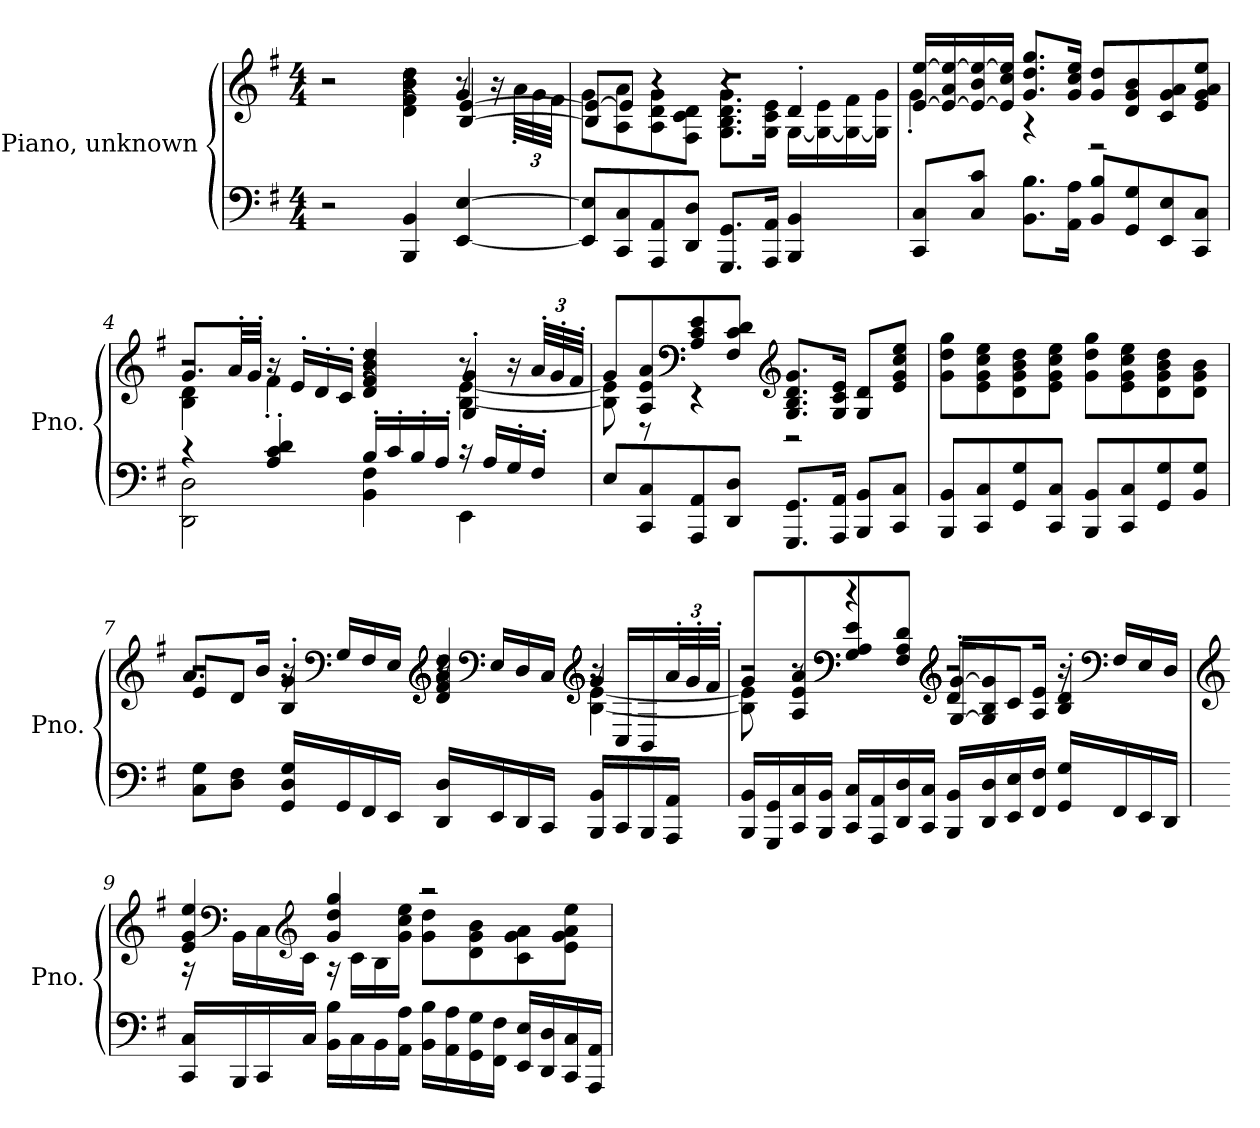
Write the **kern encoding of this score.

**kern	**kern
*part1	*part1
*staff2	*staff1
*I"Piano, unknown	*
*I'Pno.	*
*clefF4	*clefG2
*k[f#]	*k[f#]
*M4/4	*M4/4
*MM120	*MM120
=1	=1
*	*^
*	*	*^
2r	2r	2r	2r
4BBB/ 4BB/	4r	4d\ 4f#\ 4b\ 4dd\	4r
[4EE/ [4E/	4g/	8r	[4B/ [4e/
.	.	16r	.
*	*	*Xbrackettup	*
.	.	48a'\LLL	.
.	.	48g\	.
.	.	48f#\JJJ	.
=2	=2	=2	=2
8EE/] 8E/]L	1r	8g\L	8B/] 8e/_L
8CC/ 8C/	.	8A\ 8a\	8e/J]
8AAA/ 8AA/	.	8A\ 8d\ 8g\	4r
8DD/ 8D/J	.	8F#\ 8c\ 8d\J	.
8.GGG/ 8.GG/L	.	8.G\ 8.B\ 8.d\ 8.g\L	4r
16AAA/ 16AA/Jk	.	16G\ 16c\ 16e\Jk	.
4BBB/ 4BB/	.	[16G\LL	4d'/
.	.	16G\_ 16e\	.
.	.	16G\_ 16f#\	.
.	.	16G\] 16g\JJ	.
*	*	*v	*v
=3	=3	=3
8CC/ 8C/L	[16e/ [16ee/LL	4g'\
.	16e/_ 16a/ 16ee/_	.
8C/ 8c/J	16e/_ 16b/ 16ee/_	.
.	16e/] 16cc/ 16ee/]JJ	.
8.BB\ 8.B\L	8.g/ 8.dd/ 8.gg/L	4r
16AA\ 16A\Jk	16g/ 16cc/ 16ee/Jk	.
8BB/ 8B/L	8g/ 8dd/L	2r
8GG/ 8G/	8d/ 8g/ 8b/	.
8EE/ 8E/	8c/ 8g/ 8a/	.
8CC/ 8C/J	8e/ 8g/ 8a/ 8ee/J	.
!!LO:LB:g=z
=4	=4	=4
*^	*	*^
4r	2DD\ 2D\	8.g/L	4B\ 4d\	2r
.	.	32a'/LL	.	.
.	.	32g'/JJJ	.	.
4A/' 4c/' 4d/'	.	16r	4f#'\	.
.	.	16e'/LL	.	.
.	.	16d'/	.	.
.	.	16c'/JJ	.	.
16B'/LL	4BB\ 4F#\	4d/ 4f#/ 4b/ 4dd/	4r	4r
16c'/	.	.	.	.
16B'/	.	.	.	.
16A'/JJ	.	.	.	.
16r	4EE\	8r	[4B\ [4e\	4G/' 4g/'
16A/LL	.	.	.	.
16G'/	.	16r	.	.
16F#'/JJ	.	48a'/LLL	.	.
.	.	48g'/	.	.
.	.	48f#'/JJJ	.	.
*v	*v	*	*	*
*	*	*v	*v
=5	=5	=5
8E/L	8g/L	8B\] 8e\]
8CC/ 8C/	8A/ 8e/ 8a/	8r
*	*clefF4	*
8AAA/ 8AA/	8A/ 8c/ 8e/	4r
8DD/ 8D/J	8F#/ 8c/ 8d/J	.
*	*clefG2	*
8.GGG/ 8.GG/L	8.G/ 8.B/ 8.d/ 8.g/L	2r
16AAA/ 16AA/Jk	16G/ 16c/ 16e/Jk	.
8BBB/ 8BB/L	8G/ 8d/L	.
8CC/ 8C/J	8e/ 8g/ 8cc/ 8ee/J	.
*	*v	*v
=6	=6
8BBB/ 8BB/L	8g\ 8dd\ 8gg\L
8CC/ 8C/	8e\ 8g\ 8cc\ 8ee\
8GG/ 8G/	8d\ 8g\ 8b\ 8dd\
8CC/ 8C/J	8e\ 8g\ 8cc\ 8ee\J
8BBB/ 8BB/L	8g\ 8dd\ 8gg\L
8CC/ 8C/	8e\ 8g\ 8cc\ 8ee\
8GG/ 8G/	8d\ 8g\ 8b\ 8dd\
8BB/ 8G/J	8d\ 8g\ 8b\J
!!LO:LB:g=z
=7	=7
*	*^
*	*	*^
8C\ 8G\L	8e/L	2r	8.a/L
8D\ 8F#\J	8d/J	.	.
.	.	.	16b/Jk
16GG/ 16D/ 16G/LL	4B/' 4g/'	.	16r
*	*clefF4	*	*
16GG/	.	.	16G/LL
16FF#/	.	.	16F#/
16EE/JJ	.	.	16E/JJ
*	*clefG2	*	*
16DD/ 16D/LL	4d/ 4f#/ 4a/ 4dd/	4r	16r
*	*clefF4	*	*
16EE/	.	.	16E/LL
16DD/	.	.	16D/
16CC/JJ	.	.	16C/JJ
*	*clefG2	*	*
16BBB/ 16BB/LL	4g/	[4B\ [4e\	16r
16CC/	.	.	16C/LL
16BBB/	.	.	16BB/
16AAA/ 16AA/JJ	.	.	48a'/L
.	.	.	48g'/
.	.	.	48f#'/JJJ
!!LO:LB:g=z	!!	!!
=8	=8	=8	=8
16BBB/ 16BB/LL	2r	8B\] 8e\]	8g/L
16GGG/ 16GG/	.	.	.
16CC/ 16C/	.	8r	8A/ 8e/ 8a/
16BBB/ 16BB/JJ	.	.	.
*	*clefF4	*	*
16CC/ 16C/LL	.	4r	8G/ 8A/ 8e/
16AAA/ 16AA/	.	.	.
16DD/ 16D/	.	.	8F#/ 8A/ 8d/J
16CC/ 16C/JJ	.	.	.
*	*clefG2	*	*
16BBB/ 16BB/LL	8d'/L	2r	[16G/ [16g/KL
16DD/ 16D/	.	.	8G/] 8B/ 8g/]
16EE/ 16E/	8c/J	.	.
16FF#/ 16F#/JJ	.	.	16A/ 16e/Jk
16GG/ 16G/LL	4B/' 4d/'	.	16r
*	*clefF4	*	*
16FF#/	.	.	16F#/LL
16EE/	.	.	16E/
16DD/JJ	.	.	16D/JJ
*	*v	*v	*v
!!LO:LB:g=z
=9	=9
*	*clefG2
*	*^
16CC/ 16C/LL	4e/ 4g/ 4ee/	16r
*	*clefF4	*
16BBB/	.	16BB\LL
16CC/	.	16C\
*	*clefG2	*
16C/JJ	.	16c\JJ
16BB\ 16B\LL	4g/ 4dd/ 4gg/	16r
16C\	.	16c\LL
16BB\	.	16B\
16AA\ 16A\JJ	.	16g\ 16cc\ 16ee\JJ
16BB\ 16B\LL	2r	8g\ 8dd\L
16AA\ 16A\	.	.
16GG\ 16G\	.	8d\ 8g\ 8b\
16FF#\ 16F#\JJ	.	.
16EE/ 16E/LL	.	8c\ 8g\ 8a\
16DD/ 16D/	.	.
16CC/ 16C/	.	8e\ 8g\ 8a\ 8ee\J
16AAA/ 16AA/JJ	.	.
*	*v	*v
=	=
*-	*-
